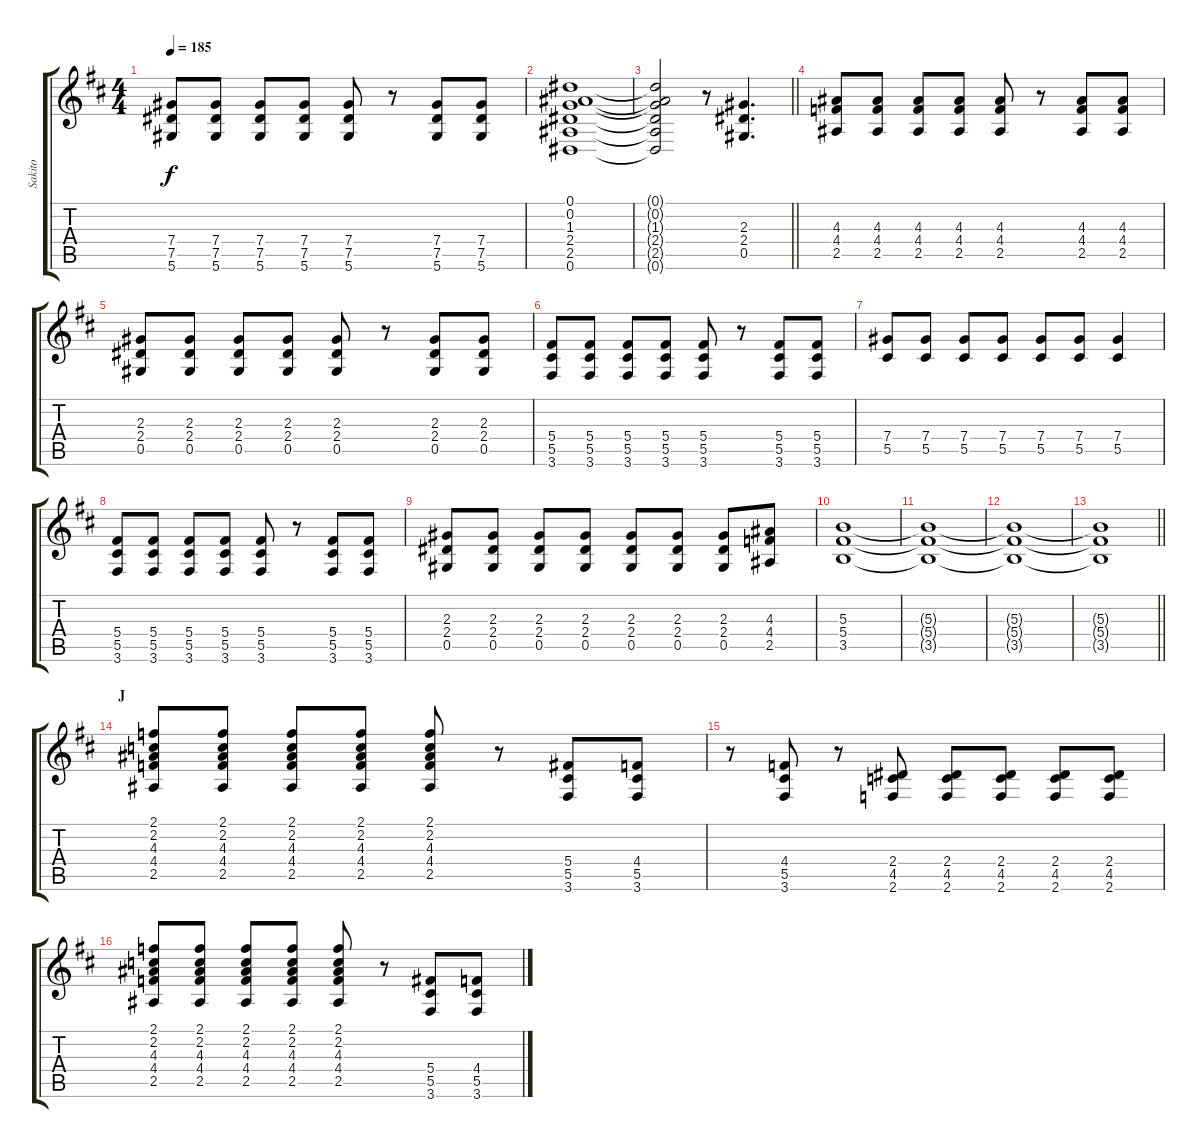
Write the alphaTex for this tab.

\track ("Sakito" "Sakito") {instrument distortionguitar}
\staff {score tabs}
\tuning (Eb4 Bb3 Gb3 Db3 Ab2 Eb2) {hide}
\ts (4 4)
\tempo 185
\clef g2
\ks d
(7.4 7.5 5.6).8{dy f} (7.4 7.5 5.6).8 (7.4 7.5 5.6).8 (7.4 7.5 5.6).8 (7.4 7.5 5.6).8 r.8 (7.4 7.5 5.6).8 (7.4 7.5 5.6).8 |
(0.1 0.2 1.3 2.4 2.5 0.6).1 |
\barLineRight lightlight
(0.1{t} 0.2{t} 1.3{t} 2.4{t} 2.5{t} 0.6{t}).2 r.8 (2.3 2.4 0.5).4{d} |
(4.3 4.4 2.5).8 (4.3 4.4 2.5).8 (4.3 4.4 2.5).8 (4.3 4.4 2.5).8 (4.3 4.4 2.5).8 r.8 (4.3 4.4 2.5).8 (4.3 4.4 2.5).8 |
(2.3 2.4 0.5).8 (2.3 2.4 0.5).8 (2.3 2.4 0.5).8 (2.3 2.4 0.5).8 (2.3 2.4 0.5).8 r.8 (2.3 2.4 0.5).8 (2.3 2.4 0.5).8 |
(5.4 5.5 3.6).8 (5.4 5.5 3.6).8 (5.4 5.5 3.6).8 (5.4 5.5 3.6).8 (5.4 5.5 3.6).8 r.8 (5.4 5.5 3.6).8 (5.4 5.5 3.6).8 |
(7.4 5.5).8 (7.4 5.5).8 (7.4 5.5).8 (7.4 5.5).8 (7.4 5.5).8 (7.4 5.5).8 (7.4 5.5).4 |
(5.4 5.5 3.6).8 (5.4 5.5 3.6).8 (5.4 5.5 3.6).8 (5.4 5.5 3.6).8 (5.4 5.5 3.6).8 r.8 (5.4 5.5 3.6).8 (5.4 5.5 3.6).8 |
(2.3 2.4 0.5).8 (2.3 2.4 0.5).8 (2.3 2.4 0.5).8 (2.3 2.4 0.5).8 (2.3 2.4 0.5).8 (2.3 2.4 0.5).8 (2.3 2.4 0.5).8 (4.3 4.4 2.5).8 |
(5.3 5.4 3.5).1 |
(5.3{t} 5.4{t} 3.5{t}).1 |
(5.3{t} 5.4{t} 3.5{t}).1 |
\barLineRight lightlight
(5.3{t} 5.4{t} 3.5{t}).1 |
\section ("" "J")
(2.1 2.2 4.3 4.4 2.5).8 (2.1 2.2 4.3 4.4 2.5).8 (2.1 2.2 4.3 4.4 2.5).8 (2.1 2.2 4.3 4.4 2.5).8 (2.1 2.2 4.3 4.4 2.5).8 r.8 (5.4 5.5 3.6).8 (4.4 5.5 3.6).8 |
r.8 (4.4 5.5 3.6).8 r.8 (2.4 4.5 2.6).8 (2.4 4.5 2.6).8 (2.4 4.5 2.6).8 (2.4 4.5 2.6).8 (2.4 4.5 2.6).8 |
(2.1 2.2 4.3 4.4 2.5).8 (2.1 2.2 4.3 4.4 2.5).8 (2.1 2.2 4.3 4.4 2.5).8 (2.1 2.2 4.3 4.4 2.5).8 (2.1 2.2 4.3 4.4 2.5).8 r.8 (5.4 5.5 3.6).8 (4.4 5.5 3.6).8
